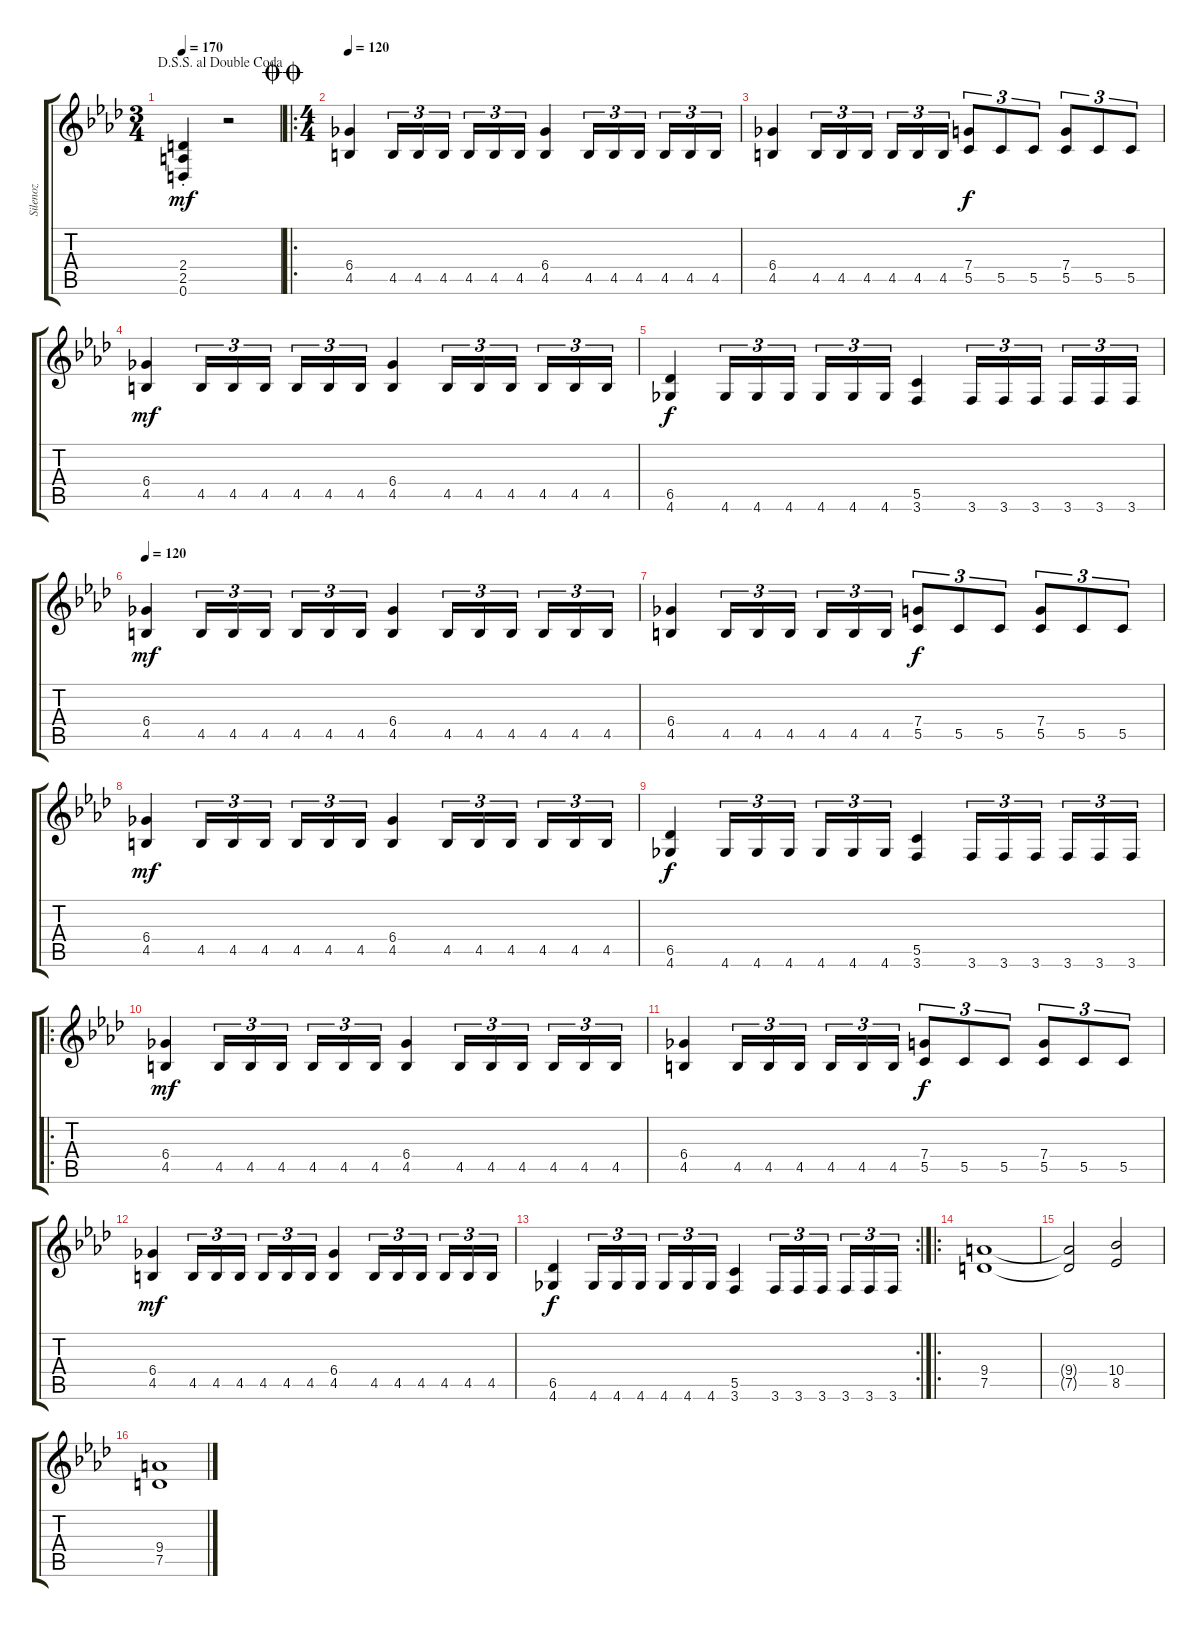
\track ("Silenoz" "Silenoz") {instrument distortionguitar}
\staff {score tabs}
\tuning (D4 A3 F3 C3 G2 D2) {hide}
\ts (3 4)
\jump dalsegnosegnoaldoublecoda
\tempo 170
\clef g2
\ks ab
(2.4{st} 2.5{st} 0.6{st}).4{dy mf} r.2 |
\ro
\ts (4 4)
\jump doublecoda
\tempo 130
\tempo 120
(6.4 4.5).4 4.5.16{tu (3 2)} 4.5.16{tu (3 2)} 4.5.16{tu (3 2) beam splitsecondary} 4.5.16{tu (3 2)} 4.5.16{tu (3 2)} 4.5.16{tu (3 2)} (6.4 4.5).4 4.5.16{tu (3 2)} 4.5.16{tu (3 2)} 4.5.16{tu (3 2) beam splitsecondary} 4.5.16{tu (3 2)} 4.5.16{tu (3 2)} 4.5.16{tu (3 2)} |
(6.4 4.5).4 4.5.16{tu (3 2)} 4.5.16{tu (3 2)} 4.5.16{tu (3 2) beam splitsecondary} 4.5.16{tu (3 2)} 4.5.16{tu (3 2)} 4.5.16{tu (3 2)} (7.4 5.5).8{tu (3 2) dy f} 5.5.8{tu (3 2)} 5.5.8{tu (3 2)} (7.4 5.5).8{tu (3 2)} 5.5.8{tu (3 2)} 5.5.8{tu (3 2)} |
(6.4 4.5).4{dy mf} 4.5.16{tu (3 2)} 4.5.16{tu (3 2)} 4.5.16{tu (3 2) beam splitsecondary} 4.5.16{tu (3 2)} 4.5.16{tu (3 2)} 4.5.16{tu (3 2)} (6.4 4.5).4 4.5.16{tu (3 2)} 4.5.16{tu (3 2)} 4.5.16{tu (3 2) beam splitsecondary} 4.5.16{tu (3 2)} 4.5.16{tu (3 2)} 4.5.16{tu (3 2)} |
(6.5 4.6).4{dy f} 4.6.16{tu (3 2)} 4.6.16{tu (3 2)} 4.6.16{tu (3 2) beam splitsecondary} 4.6.16{tu (3 2)} 4.6.16{tu (3 2)} 4.6.16{tu (3 2)} (5.5 3.6).4 3.6.16{tu (3 2)} 3.6.16{tu (3 2)} 3.6.16{tu (3 2) beam splitsecondary} 3.6.16{tu (3 2)} 3.6.16{tu (3 2)} 3.6.16{tu (3 2)} |
\tempo 130
\tempo 120
(6.4 4.5).4{dy mf} 4.5.16{tu (3 2)} 4.5.16{tu (3 2)} 4.5.16{tu (3 2) beam splitsecondary} 4.5.16{tu (3 2)} 4.5.16{tu (3 2)} 4.5.16{tu (3 2)} (6.4 4.5).4 4.5.16{tu (3 2)} 4.5.16{tu (3 2)} 4.5.16{tu (3 2) beam splitsecondary} 4.5.16{tu (3 2)} 4.5.16{tu (3 2)} 4.5.16{tu (3 2)} |
(6.4 4.5).4 4.5.16{tu (3 2)} 4.5.16{tu (3 2)} 4.5.16{tu (3 2) beam splitsecondary} 4.5.16{tu (3 2)} 4.5.16{tu (3 2)} 4.5.16{tu (3 2)} (7.4 5.5).8{tu (3 2) dy f} 5.5.8{tu (3 2)} 5.5.8{tu (3 2)} (7.4 5.5).8{tu (3 2)} 5.5.8{tu (3 2)} 5.5.8{tu (3 2)} |
(6.4 4.5).4{dy mf} 4.5.16{tu (3 2)} 4.5.16{tu (3 2)} 4.5.16{tu (3 2) beam splitsecondary} 4.5.16{tu (3 2)} 4.5.16{tu (3 2)} 4.5.16{tu (3 2)} (6.4 4.5).4 4.5.16{tu (3 2)} 4.5.16{tu (3 2)} 4.5.16{tu (3 2) beam splitsecondary} 4.5.16{tu (3 2)} 4.5.16{tu (3 2)} 4.5.16{tu (3 2)} |
(6.5 4.6).4{dy f} 4.6.16{tu (3 2)} 4.6.16{tu (3 2)} 4.6.16{tu (3 2) beam splitsecondary} 4.6.16{tu (3 2)} 4.6.16{tu (3 2)} 4.6.16{tu (3 2)} (5.5 3.6).4 3.6.16{tu (3 2)} 3.6.16{tu (3 2)} 3.6.16{tu (3 2) beam splitsecondary} 3.6.16{tu (3 2)} 3.6.16{tu (3 2)} 3.6.16{tu (3 2)} |
\ro
(6.4 4.5).4{dy mf} 4.5.16{tu (3 2)} 4.5.16{tu (3 2)} 4.5.16{tu (3 2) beam splitsecondary} 4.5.16{tu (3 2)} 4.5.16{tu (3 2)} 4.5.16{tu (3 2)} (6.4 4.5).4 4.5.16{tu (3 2)} 4.5.16{tu (3 2)} 4.5.16{tu (3 2) beam splitsecondary} 4.5.16{tu (3 2)} 4.5.16{tu (3 2)} 4.5.16{tu (3 2)} |
(6.4 4.5).4 4.5.16{tu (3 2)} 4.5.16{tu (3 2)} 4.5.16{tu (3 2) beam splitsecondary} 4.5.16{tu (3 2)} 4.5.16{tu (3 2)} 4.5.16{tu (3 2)} (7.4 5.5).8{tu (3 2) dy f} 5.5.8{tu (3 2)} 5.5.8{tu (3 2)} (7.4 5.5).8{tu (3 2)} 5.5.8{tu (3 2)} 5.5.8{tu (3 2)} |
(6.4 4.5).4{dy mf} 4.5.16{tu (3 2)} 4.5.16{tu (3 2)} 4.5.16{tu (3 2) beam splitsecondary} 4.5.16{tu (3 2)} 4.5.16{tu (3 2)} 4.5.16{tu (3 2)} (6.4 4.5).4 4.5.16{tu (3 2)} 4.5.16{tu (3 2)} 4.5.16{tu (3 2) beam splitsecondary} 4.5.16{tu (3 2)} 4.5.16{tu (3 2)} 4.5.16{tu (3 2)} |
\rc 2
(6.5 4.6).4{dy f} 4.6.16{tu (3 2)} 4.6.16{tu (3 2)} 4.6.16{tu (3 2) beam splitsecondary} 4.6.16{tu (3 2)} 4.6.16{tu (3 2)} 4.6.16{tu (3 2)} (5.5 3.6).4 3.6.16{tu (3 2)} 3.6.16{tu (3 2)} 3.6.16{tu (3 2) beam splitsecondary} 3.6.16{tu (3 2)} 3.6.16{tu (3 2)} 3.6.16{tu (3 2)} |
\ro
(9.4 7.5).1 |
(9.4{t} 7.5{t}).2 (10.4 8.5).2 |
(9.4 7.5).1
